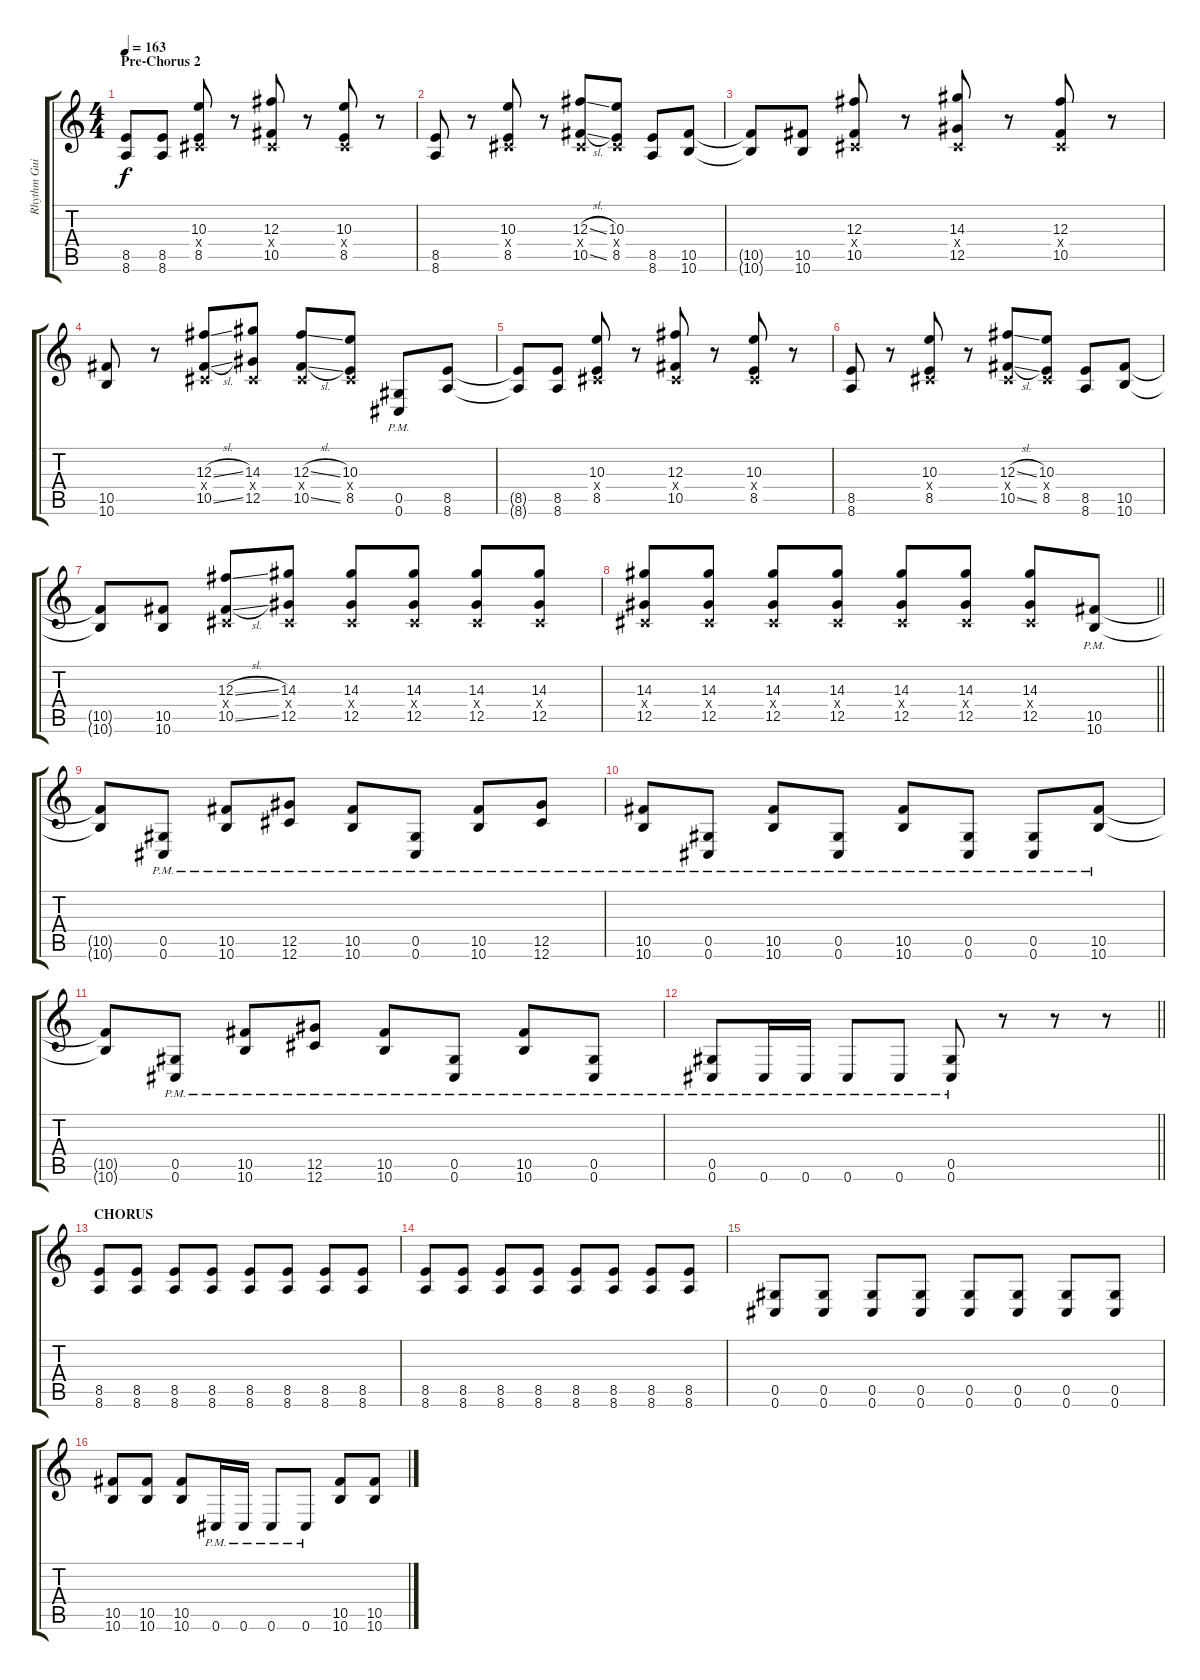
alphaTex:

\track ("Rhythm Guitar" "Rhythm Gui") {instrument distortionguitar}
\staff {score tabs}
\tuning (Eb4 Bb3 Gb3 Db3 Ab2 Db2) {hide}
\ts (4 4)
\section ("" "Pre-Chorus 2")
\tempo 163
\clef g2
\ks c
(8.5{t} 8.6{t}).8{dy f} (8.5 8.6).8 (10.3 0.4{x} 8.5).8 r.8 (12.3 0.4{x} 10.5).8 r.8 (10.3 0.4{x} 8.5).8 r.8 |
(8.5 8.6).8 r.8 (10.3 0.4{x} 8.5).8 r.8 (12.3{sl} 0.4{x} 10.5{sl}).8 (10.3 0.4{x} 8.5).8 (8.5 8.6).8 (10.5 10.6).8 |
(10.5{t} 10.6{t}).8 (10.5 10.6).8 (12.3 0.4{x} 10.5).8 r.8 (14.3 0.4{x} 12.5).8 r.8 (12.3 0.4{x} 10.5).8 r.8 |
(10.5 10.6).8 r.8 (12.3{sl} 0.4{x} 10.5{sl}).8 (14.3 0.4{x} 12.5).8 (12.3{sl} 0.4{x} 10.5{sl}).8 (10.3 0.4{x} 8.5).8 (0.5{pm} 0.6{pm}).8 (8.5 8.6).8 |
(8.5{t} 8.6{t}).8 (8.5 8.6).8 (10.3 0.4{x} 8.5).8 r.8 (12.3 0.4{x} 10.5).8 r.8 (10.3 0.4{x} 8.5).8 r.8 |
(8.5 8.6).8 r.8 (10.3 0.4{x} 8.5).8 r.8 (12.3{sl} 0.4{x} 10.5{sl}).8 (10.3 0.4{x} 8.5).8 (8.5 8.6).8 (10.5 10.6).8 |
(10.5{t} 10.6{t}).8 (10.5 10.6).8 (12.3{sl} 0.4{x} 10.5{sl}).8 (14.3 0.4{x} 12.5).8 (14.3 0.4{x} 12.5).8 (14.3 0.4{x} 12.5).8 (14.3 0.4{x} 12.5).8 (14.3 0.4{x} 12.5).8 |
\barLineRight lightlight
(14.3 0.4{x} 12.5).8 (14.3 0.4{x} 12.5).8 (14.3 0.4{x} 12.5).8 (14.3 0.4{x} 12.5).8 (14.3 0.4{x} 12.5).8 (14.3 0.4{x} 12.5).8 (14.3 0.4{x} 12.5).8 (10.5{pm} 10.6{pm}).8 |
\section ("" "")
(10.5{t} 10.6{t}).8 (0.5{pm} 0.6{pm}).8 (10.5{pm} 10.6{pm}).8 (12.5{pm} 12.6{pm}).8 (10.5{pm} 10.6{pm}).8 (0.5{pm} 0.6{pm}).8 (10.5{pm} 10.6{pm}).8 (12.5{pm} 12.6{pm}).8 |
(10.5{pm} 10.6{pm}).8 (0.5{pm} 0.6{pm}).8 (10.5{pm} 10.6{pm}).8 (0.5{pm} 0.6{pm}).8 (10.5{pm} 10.6{pm}).8 (0.5{pm} 0.6{pm}).8 (0.5{pm} 0.6{pm}).8 (10.5{pm} 10.6{pm}).8 |
(10.5{t} 10.6{t}).8 (0.5{pm} 0.6{pm}).8 (10.5{pm} 10.6{pm}).8 (12.5{pm} 12.6{pm}).8 (10.5{pm} 10.6{pm}).8 (0.5{pm} 0.6{pm}).8 (10.5{pm} 10.6{pm}).8 (0.5{pm} 0.6{pm}).8 |
\barLineRight lightlight
(0.5{pm} 0.6{pm}).8 0.6{pm}.16 0.6{pm}.16 0.6{pm}.8 0.6{pm}.8 (0.5{pm} 0.6{pm}).8 r.8 r.8 r.8 |
\section ("" "CHORUS")
(8.5 8.6).8 (8.5 8.6).8 (8.5 8.6).8 (8.5 8.6).8 (8.5 8.6).8 (8.5 8.6).8 (8.5 8.6).8 (8.5 8.6).8 |
(8.5 8.6).8 (8.5 8.6).8 (8.5 8.6).8 (8.5 8.6).8 (8.5 8.6).8 (8.5 8.6).8 (8.5 8.6).8 (8.5 8.6).8 |
(0.5 0.6).8 (0.5 0.6).8 (0.5 0.6).8 (0.5 0.6).8 (0.5 0.6).8 (0.5 0.6).8 (0.5 0.6).8 (0.5 0.6).8 |
(10.5 10.6).8 (10.5 10.6).8 (10.5 10.6).8 0.6{pm}.16 0.6{pm}.16 0.6{pm}.8 0.6{pm}.8 (10.5 10.6).8 (10.5 10.6).8
